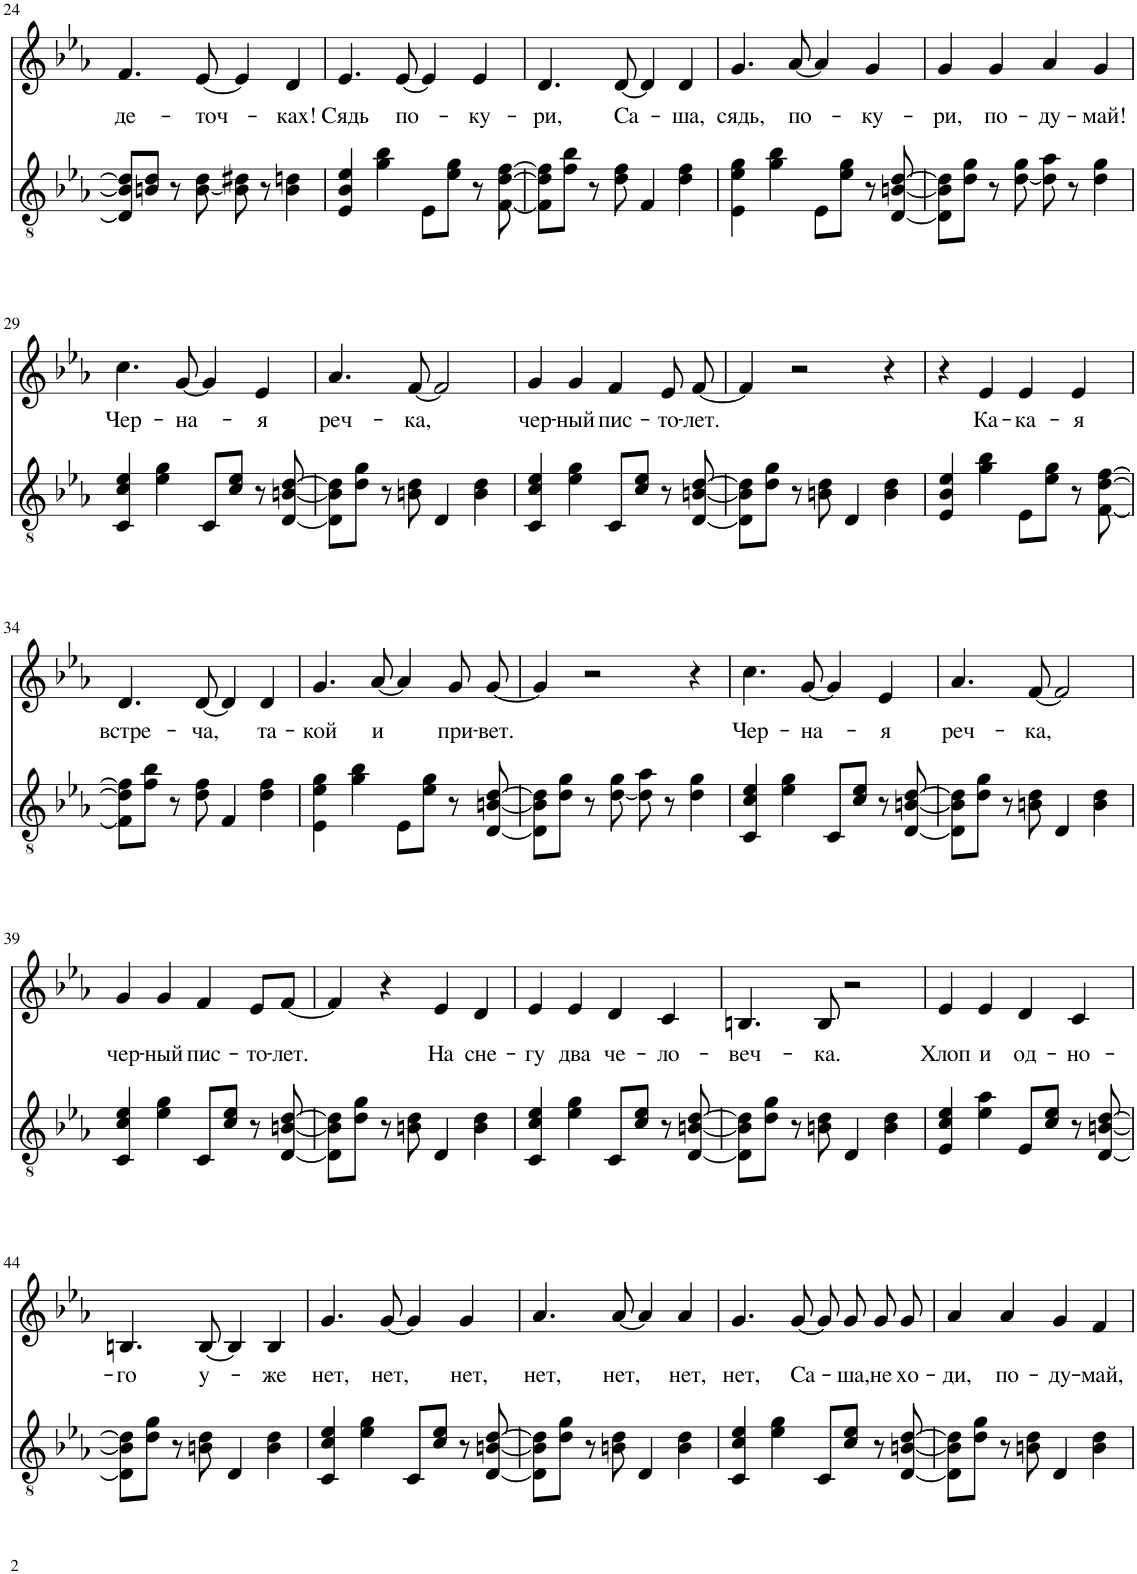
**kern	**kern	**text
*part2	*part1	*part1
*staff2	*staff1	*staff1
*I"Гитара	*I"Голос	*
!!LO:PB:g=z
*clefGv2	*clefG2	*
*k[b-e-a-]	*k[b-e-a-]	*
*M4/4	*M4/4	*
=24	=24	=24
!	!	!LO:LY:b
8D/] 8B/] 8d/]L	4.f/	де-
8Bn/ 8d/J	.	.
8r	.	.
!	!	!LO:LY:b
[8B\ 8d\	[8e-/	-точ-
8B\] 8d#X\	4e-/]	.
8r	.	.
!	!	!LO:LY:b
4B\ 4dn\	4d/	-ках!
=25	=25	=25
!	!	!LO:LY:b
4E-/ 4B-/ 4e-/	4.e-/	Сядь
4g\ 4b-\	.	.
!	!	!LO:LY:b
.	[8e-/	по-
8E-\L	4e-/]	.
8e-\ 8g\J	.	.
!	!	!LO:LY:b
8r	4e-/	-ку-
[8F\ [8d\ [8f\	.	.
=26	=26	=26
!	!	!LO:LY:b
8F\] 8d\] 8f\]L	4.d/	-ри,
8f\ 8b-\J	.	.
8r	.	.
!	!	!LO:LY:b
8d\ 8f\	[8d/	Са-
4F/	4d/]	.
!	!	!LO:LY:b
4d\ 4f\	4d/	-ша,
=27	=27	=27
!	!	!LO:LY:b
4E-\ 4e-\ 4g\	4.g/	сядь,
4g\ 4b-\	.	.
!	!	!LO:LY:b
.	[8a-/	по-
8E-\L	4a-/]	.
8e-\ 8g\J	.	.
!	!	!LO:LY:b
8r	4g/	-ку-
[8D/ [8Bn/ [8d/	.	.
=28	=28	=28
!	!	!LO:LY:b
8D\] 8B\] 8d\]L	4g/	-ри,
8d\ 8g\J	.	.
!	!	!LO:LY:b
8r	4g/	по-
[8d\ 8g\	.	.
!	!	!LO:LY:b
8d\] 8a-\	4a-/	-ду-
8r	.	.
!	!	!LO:LY:b
4d\ 4g\	4g/	-май!
!!LO:LB:g=z
=29	=29	=29
!	!	!LO:LY:b
4C/ 4c/ 4e-/	4.cc\	Чер-
4e-\ 4g\	.	.
!	!	!LO:LY:b
.	[8g/	-на-
8C/L	4g/]	.
8c/ 8e-/J	.	.
!	!	!LO:LY:b
8r	4e-/	-я
[8D/ [8Bn/ [8d/	.	.
=30	=30	=30
!	!	!LO:LY:b
8D\] 8B\] 8d\]L	4.a-/	реч-
8d\ 8g\J	.	.
8r	.	.
!	!	!LO:LY:b
8Bn\ 8d\	[8f/	-ка,
4D/	2f/]	.
4B\ 4d\	.	.
=31	=31	=31
!	!	!LO:LY:b
4C/ 4c/ 4e-/	4g/	чер-
!	!	!LO:LY:b
4e-\ 4g\	4g/	-ный
!	!	!LO:LY:b
8C/L	4f/	пис-
8c/ 8e-/J	.	.
!	!	!LO:LY:b
8r	8e-/	-то-
!	!	!LO:LY:b
[8D/ [8Bn/ [8d/	[8f/	-лет.
=32	=32	=32
8D\] 8B\] 8d\]L	4f/]	.
8d\ 8g\J	.	.
8r	2r	.
8Bn\ 8d\	.	.
4D/	.	.
4B\ 4d\	4r	.
=33	=33	=33
4E-/ 4B-/ 4e-/	4r	.
!	!	!LO:LY:b
4g\ 4b-\	4e-/	Ка-
!	!	!LO:LY:b
8E-\L	4e-/	-ка-
8e-\ 8g\J	.	.
!	!	!LO:LY:b
8r	4e-/	-я
[8F\ [8d\ [8f\	.	.
!!LO:LB:g=z
=34	=34	=34
!	!	!LO:LY:b
8F\] 8d\] 8f\]L	4.d/	встре-
8f\ 8b-\J	.	.
8r	.	.
!	!	!LO:LY:b
8d\ 8f\	[8d/	-ча,
4F/	4d/]	.
!	!	!LO:LY:b
4d\ 4f\	4d/	та-
=35	=35	=35
!	!	!LO:LY:b
4E-\ 4e-\ 4g\	4.g/	-кой
4g\ 4b-\	.	.
!	!	!LO:LY:b
.	[8a-/	и
8E-\L	4a-/]	.
8e-\ 8g\J	.	.
!	!	!LO:LY:b
8r	8g/	при-
!	!	!LO:LY:b
[8D/ [8Bn/ [8d/	[8g/	-вет.
=36	=36	=36
8D\] 8B\] 8d\]L	4g/]	.
8d\ 8g\J	.	.
8r	2r	.
[8d\ 8g\	.	.
8d\] 8a-\	.	.
8r	.	.
4d\ 4g\	4r	.
=37	=37	=37
!	!	!LO:LY:b
4C/ 4c/ 4e-/	4.cc\	Чер-
4e-\ 4g\	.	.
!	!	!LO:LY:b
.	[8g/	-на-
8C/L	4g/]	.
8c/ 8e-/J	.	.
!	!	!LO:LY:b
8r	4e-/	-я
[8D/ [8Bn/ [8d/	.	.
=38	=38	=38
!	!	!LO:LY:b
8D\] 8B\] 8d\]L	4.a-/	реч-
8d\ 8g\J	.	.
8r	.	.
!	!	!LO:LY:b
8Bn\ 8d\	[8f/	-ка,
4D/	2f/]	.
4B\ 4d\	.	.
!!LO:LB:g=z
=39	=39	=39
!	!	!LO:LY:b
4C/ 4c/ 4e-/	4g/	чер-
!	!	!LO:LY:b
4e-\ 4g\	4g/	-ный
!	!	!LO:LY:b
8C/L	4f/	пис-
8c/ 8e-/J	.	.
!	!	!LO:LY:b
8r	8e-/L	-то-
!	!	!LO:LY:b
[8D/ [8Bn/ [8d/	[8f/J	-лет.
=40	=40	=40
8D\] 8B\] 8d\]L	4f/]	.
8d\ 8g\J	.	.
8r	4r	.
8Bn\ 8d\	.	.
!	!	!LO:LY:b
4D/	4e-/	На
!	!	!LO:LY:b
4B\ 4d\	4d/	сне-
=41	=41	=41
!	!	!LO:LY:b
4C/ 4c/ 4e-/	4e-/	-гу
!	!	!LO:LY:b
4e-\ 4g\	4e-/	два
!	!	!LO:LY:b
8C/L	4d/	че-
8c/ 8e-/J	.	.
!	!	!LO:LY:b
8r	4c/	-ло-
[8D/ [8Bn/ [8d/	.	.
=42	=42	=42
!	!	!LO:LY:b
8D\] 8B\] 8d\]L	4.Bn/	-веч-
8d\ 8g\J	.	.
8r	.	.
!	!	!LO:LY:b
8Bn\ 8d\	8B/	-ка.
4D/	2r	.
4B\ 4d\	.	.
=43	=43	=43
!	!	!LO:LY:b
4E-/ 4c/ 4e-/	4e-/	Хлоп
!	!	!LO:LY:b
4e-\ 4a-\	4e-/	и
!	!	!LO:LY:b
8E-/L	4d/	од-
8c/ 8e-/J	.	.
!	!	!LO:LY:b
8r	4c/	-но-
[8D/ [8Bn/ [8d/	.	.
!!LO:LB:g=z
=44	=44	=44
!	!	!LO:LY:b
8D\] 8B\] 8d\]L	4.Bn/	-го
8d\ 8g\J	.	.
8r	.	.
!	!	!LO:LY:b
8Bn\ 8d\	[8B/	у-
4D/	4B/]	.
!	!	!LO:LY:b
4B\ 4d\	4B/	-же
=45	=45	=45
!	!	!LO:LY:b
4C/ 4c/ 4e-/	4.g/	нет,
4e-\ 4g\	.	.
!	!	!LO:LY:b
.	[8g/	нет,
8C/L	4g/]	.
8c/ 8e-/J	.	.
!	!	!LO:LY:b
8r	4g/	нет,
[8D/ [8Bn/ [8d/	.	.
=46	=46	=46
!	!	!LO:LY:b
8D\] 8B\] 8d\]L	4.a-/	нет,
8d\ 8g\J	.	.
8r	.	.
!	!	!LO:LY:b
8Bn\ 8d\	[8a-/	нет,
4D/	4a-/]	.
!	!	!LO:LY:b
4B\ 4d\	4a-/	нет,
=47	=47	=47
!	!	!LO:LY:b
4C/ 4c/ 4e-/	4.g/	нет,
4e-\ 4g\	.	.
!	!	!LO:LY:b
.	[8g/	Са-
8C/L	8g/]	.
!	!	!LO:LY:b
8c/ 8e-/J	8g/	-ша,
!	!	!LO:LY:b
8r	8g/	не
!	!	!LO:LY:b
[8D/ [8Bn/ [8d/	8g/	хо-
=48	=48	=48
!	!	!LO:LY:b
8D\] 8B\] 8d\]L	4a-/	-ди,
8d\ 8g\J	.	.
!	!	!LO:LY:b
8r	4a-/	по-
8Bn\ 8d\	.	.
!	!	!LO:LY:b
4D/	4g/	-ду-
!	!	!LO:LY:b
4B\ 4d\	4f/	-май,
=	=	=
*-	*-	*-
